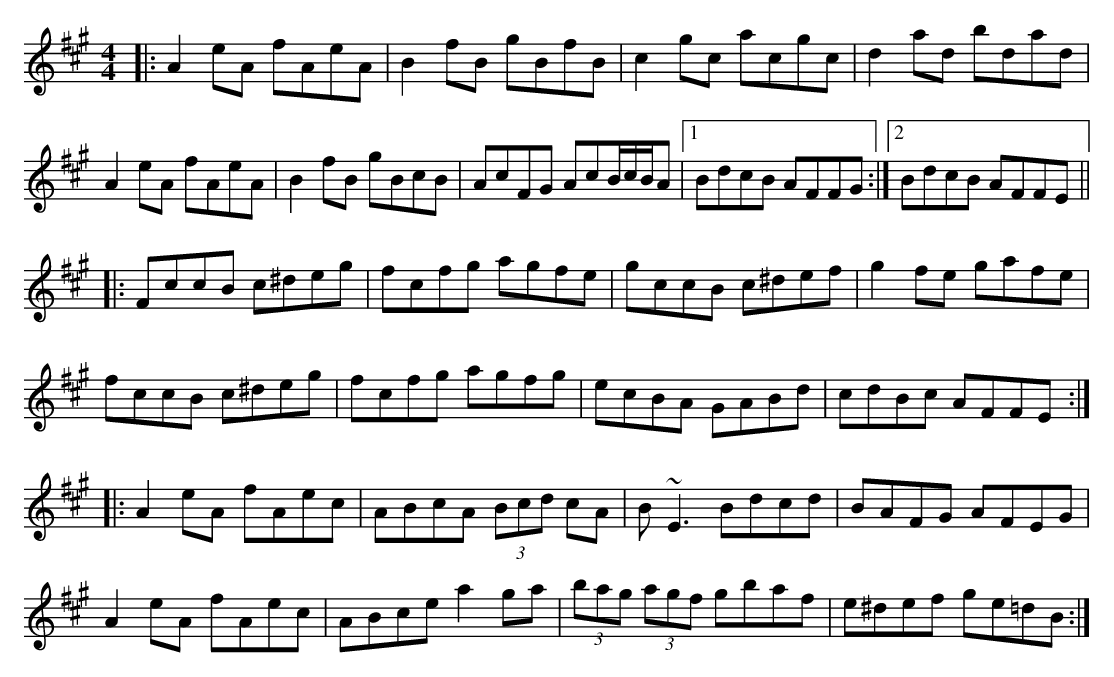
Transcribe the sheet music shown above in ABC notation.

X:1
M:4/4
K:A
|:A2 eA fAeA|B2fB gBfB|c2 gc acgc|d2 ad bdad|
A2 eA fAeA|B2 fB gBcB|AcFG AcB/c/B/A|1 BdcB AFFG:|2 BdcB AFFE||
|:FccB c^deg|fcfg agfe|gccB c^def|g2 fe gafe|
fccB c^deg|fcfg agfg|ecBA GABd|cdBc AFFE:|
|:A2 eA fAec|ABcA (3Bcd cA|B~E3 Bdcd|BAFG AFEG|
A2 eA fAec|ABce a2 ga|(3bag (3agf gbaf|e^def ge=dB:|
